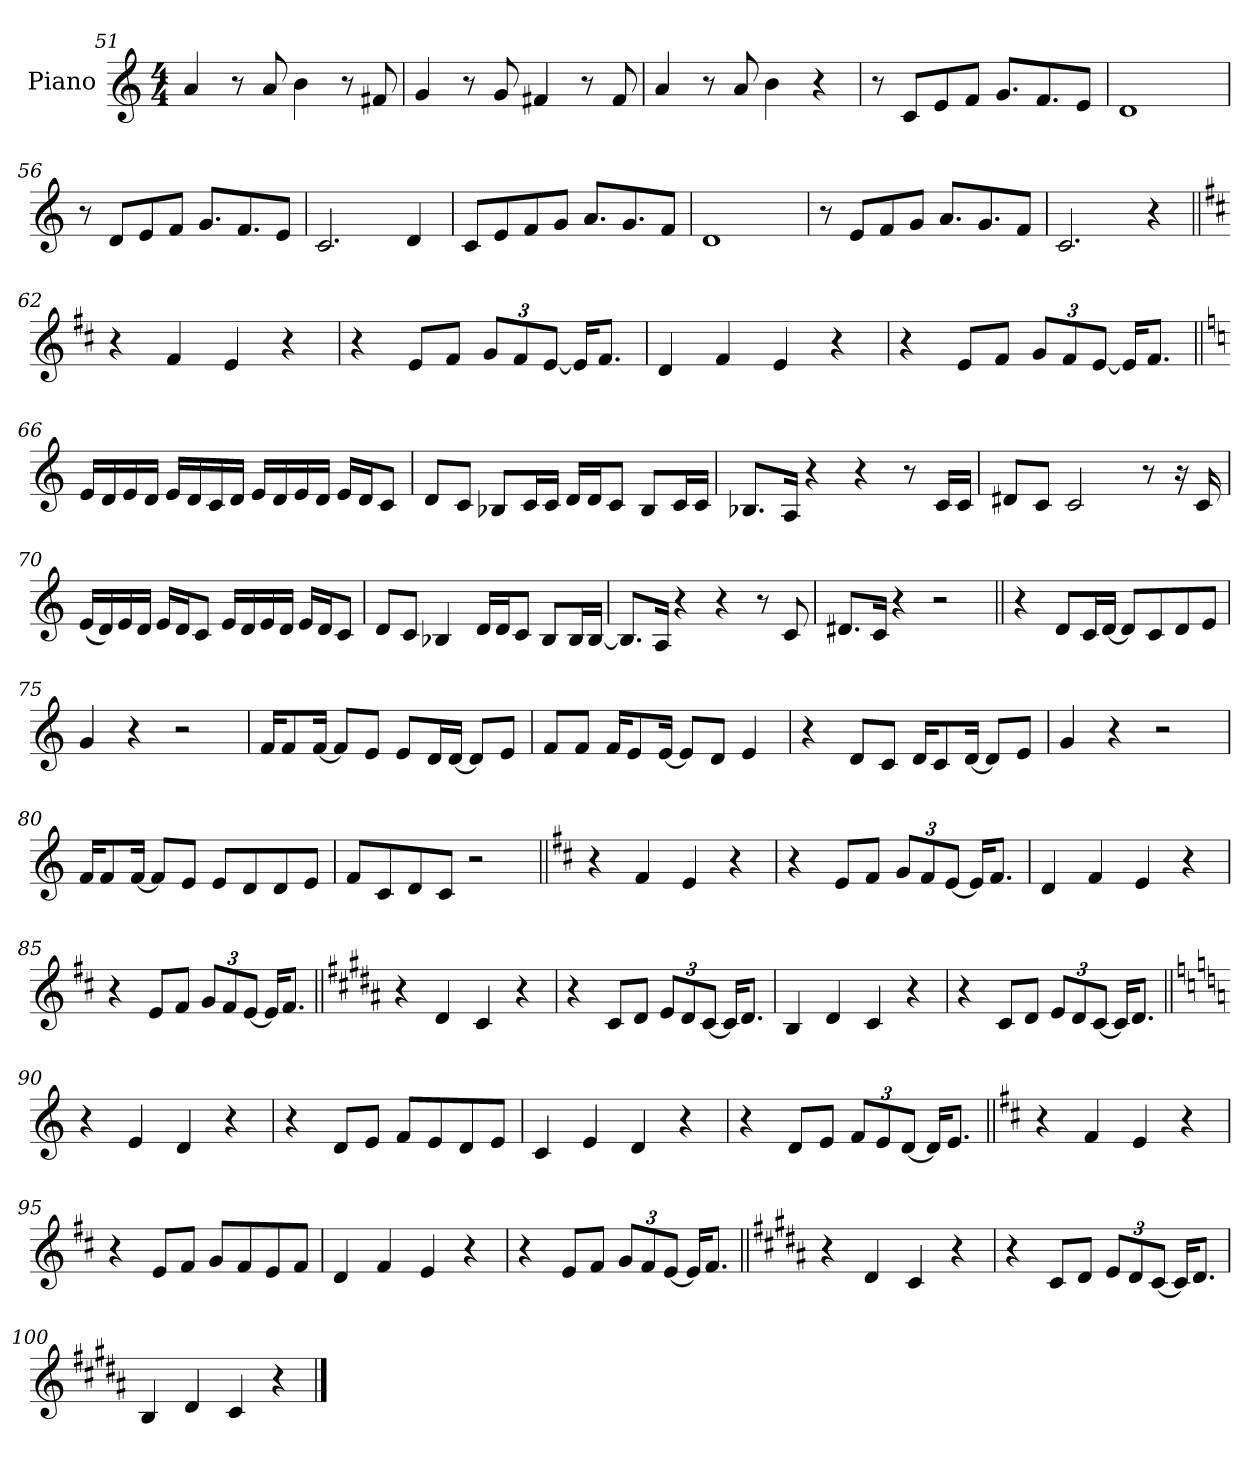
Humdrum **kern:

**kern
*part1
*staff1
*I"Piano
*I'Pno.
*clefG2
*k[]
*M4/4
=51
4a!
8r
8a!
4b!
8r
8f#X!
=52
4g!
8r
8g!
4f#X!
8r
8f#!
=53
4a!
8r
8a!
4b!
4r
=54
8r
8c!L
8e!
8f!J
8.g!L
8.f!
8e!J
=55
1d!
=56
8r
8d!L
8e!
8f!J
8.g!L
8.f!
8e!J
=57
2.c!
4d!
=58
8c!L
8e!
8f!
8g!J
8.a!L
8.g!
8f!J
=59
1d!
=60
8r
8e!L
8f!
8g!J
8.a!L
8.g!
8f!J
=61
2.c!
4r
=62||
*k[f#c#]
4r
4f#
4e
4r
=63
4r
8eL
8f#J
*Xbrackettup
12gL
12f#
[12eJ
16eKL]
8.f#J
=64
4d
4f#
4e
4r
=65
4r
8eL
8f#J
12gL
12f#
[12eJ
16eKL]
8.f#J
=66||
*k[]
16eLL
16d
16e
16dJJ
16eLL
16d
16c
16dJJ
16eLL
16d
16e
16dJJ
16eLL
16dJ
8cJ
=67
8dL
8cJ
8B-XL
16cL
16cJJ
16dLL
16dJ
8cJ
8B-L
16cL
16cJJ
=68
8.B-XL
16AJk
4r
4r
8r
16cLL
16cJJ
=69
8d#XL
8cJ
2c
8r
16r
16c
=70
(16eLL
16d)
16e
16dJJ
16eLL
16dJ
8cJ
16eLL
16d
16e
16dJJ
16eLL
16dJ
8cJ
=71
8dL
8cJ
4B-X
16dLL
16dJ
8cJ
8B-L
16B-L
[16B-JJ
=72
8.B-L]
16AJk
4r
4r
8r
8c
=73
8.d#XL
16cJk
4r
2r
=74||
4r
8dL
16cL
[16dJJ
8dL]
8c
8d
8eJ
=75
4g
4r
2r
=76
16fKL
8f
[16fJk
8fL]
8eJ
8eL
16dL
[16dJJ
8dL]
8eJ
=77
8fL
8fJ
16fKL
8e
[16eJk
8eL]
8dJ
4e
=78
4r
8dL
8cJ
16dKL
8c
[16dJk
8dL]
8eJ
=79
4g
4r
2r
=80
16fKL
8f
[16fJk
8fL]
8eJ
8eL
8d
8d
8eJ
=81
8fL
8c
8d
8cJ
2r
=82||
*k[f#c#]
4r
4f#
4e
4r
=83
4r
8eL
8f#J
12gL
12f#
[12eJ
16eKL]
8.f#J
=84
4d
4f#
4e
4r
=85
4r
8eL
8f#J
12gL
12f#
[12eJ
16eKL]
8.f#J
=86||
*k[f#c#g#d#a#]
4r
4d#
4c#
4r
=87
4r
8c#L
8d#J
12eL
12d#
[12c#J
16c#KL]
8.d#J
=88
4B
4d#
4c#
4r
=89
4r
8c#L
8d#J
12eL
12d#
[12c#J
16c#KL]
8.d#J
=90||
*k[]
4r
4e
4d
4r
=91
4r
8dL
8eJ
8fL
8e
8d
8eJ
=92
4c
4e
4d
4r
=93
4r
8dL
8eJ
12fL
12e
[12dJ
16dKL]
8.eJ
=94||
*k[f#c#]
4r
4f#
4e
4r
=95
4r
8eL
8f#J
8gL
8f#
8e
8f#J
=96
4d
4f#
4e
4r
=97
4r
8eL
8f#J
12gL
12f#
[12eJ
16eKL]
8.f#J
=98||
*k[f#c#g#d#a#]
4r
4d#
4c#
4r
=99
4r
8c#L
8d#J
12eL
12d#
[12c#J
16c#KL]
8.d#J
=100
4B
4d#
4c#
4r
==
*-
